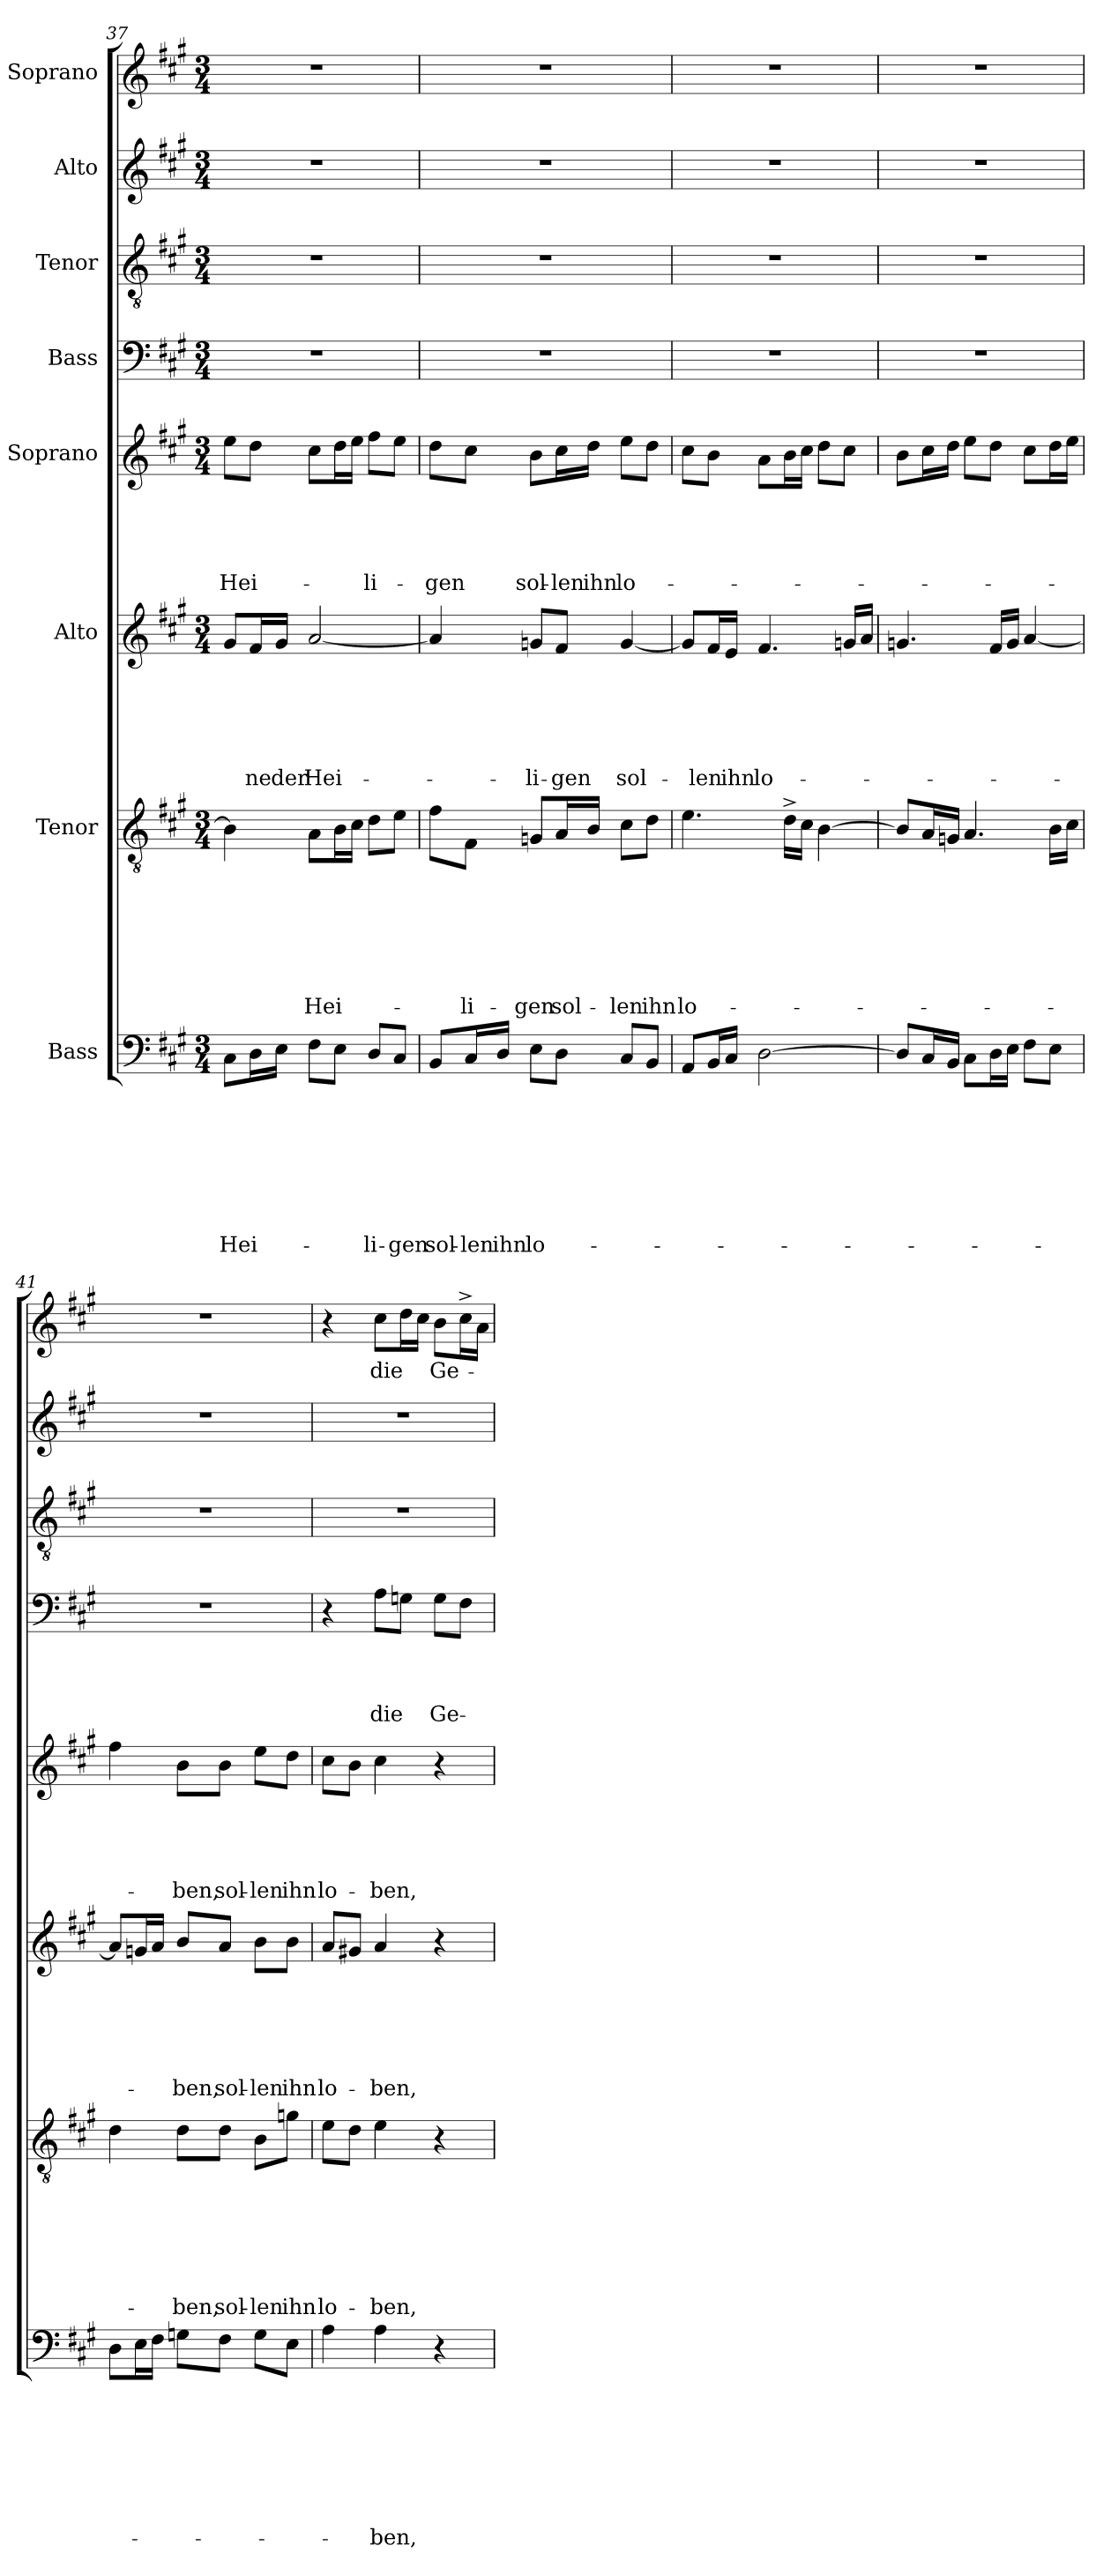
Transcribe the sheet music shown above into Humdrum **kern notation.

**kern	**text	**text	**text	**text	**text	**text	**text	**text	**kern	**text	**text	**text	**text	**text	**text	**text	**kern	**text	**text	**text	**text	**text	**text	**kern	**text	**text	**text	**text	**text	**kern	**text	**text	**text	**text	**kern	**kern	**kern	**text
*part8	*part8	*part8	*part8	*part8	*part8	*part8	*part8	*part8	*part7	*part7	*part7	*part7	*part7	*part7	*part7	*part7	*part6	*part6	*part6	*part6	*part6	*part6	*part6	*part5	*part5	*part5	*part5	*part5	*part5	*part4	*part4	*part4	*part4	*part4	*part3	*part2	*part1	*part1
*staff8	*staff8	*staff8	*staff8	*staff8	*staff8	*staff8	*staff8	*staff8	*staff7	*staff7	*staff7	*staff7	*staff7	*staff7	*staff7	*staff7	*staff6	*staff6	*staff6	*staff6	*staff6	*staff6	*staff6	*staff5	*staff5	*staff5	*staff5	*staff5	*staff5	*staff4	*staff4	*staff4	*staff4	*staff4	*staff3	*staff2	*staff1	*staff1
*I"Bass	*	*	*	*	*	*	*	*	*I"Tenor	*	*	*	*	*	*	*	*I"Alto	*	*	*	*	*	*	*I"Soprano	*	*	*	*	*	*I"Bass	*	*	*	*	*I"Tenor	*I"Alto	*I"Soprano	*
*clefF4	*	*	*	*	*	*	*	*	*clefGv2	*	*	*	*	*	*	*	*clefG2	*	*	*	*	*	*	*clefG2	*	*	*	*	*	*clefF4	*	*	*	*	*clefGv2	*clefG2	*clefG2	*
*k[f#c#g#]	*	*	*	*	*	*	*	*	*k[f#c#g#]	*	*	*	*	*	*	*	*k[f#c#g#]	*	*	*	*	*	*	*k[f#c#g#]	*	*	*	*	*	*k[f#c#g#]	*	*	*	*	*k[f#c#g#]	*k[f#c#g#]	*k[f#c#g#]	*
*A:	*	*	*	*	*	*	*	*	*A:	*	*	*	*	*	*	*	*A:	*	*	*	*	*	*	*A:	*	*	*	*	*	*A:	*	*	*	*	*A:	*A:	*A:	*
*M3/4	*	*	*	*	*	*	*	*	*M3/4	*	*	*	*	*	*	*	*M3/4	*	*	*	*	*	*	*M3/4	*	*	*	*	*	*M3/4	*	*	*	*	*M3/4	*M3/4	*M3/4	*
=37	=37	=37	=37	=37	=37	=37	=37	=37	=37	=37	=37	=37	=37	=37	=37	=37	=37	=37	=37	=37	=37	=37	=37	=37	=37	=37	=37	=37	=37	=37	=37	=37	=37	=37	=37	=37	=37	=37
!	!	!	!	!	!	!	!	!LO:LY:b	!	!	!	!	!	!	!	!	!	!	!	!	!	!	!	!	!	!	!	!	!LO:LY:b	!LO:N:vis=1	!	!	!	!	!LO:N:vis=1	!LO:N:vis=1	!LO:N:vis=1	!
8C#\L	.	.	.	.	.	.	.	Hei-	4B\]	.	.	.	.	.	.	.	8g#/L	.	.	.	.	.	.	8ee\L	.	.	.	.	Hei-	2.r	.	.	.	.	2.r	2.r	2.r	.
!	!	!	!	!	!	!	!	!	!	!	!	!	!	!	!	!	!	!	!	!	!	!	!LO:LY:b	!	!	!	!	!	!	!	!	!	!	!	!	!	!	!
16D\L	.	.	.	.	.	.	.	.	.	.	.	.	.	.	.	.	16f#/L	.	.	.	.	.	-ne	8dd\J	.	.	.	.	.	.	.	.	.	.	.	.	.	.
!	!	!	!	!	!	!	!	!	!	!	!	!	!	!	!	!	!	!	!	!	!	!	!LO:LY:b	!	!	!	!	!	!	!	!	!	!	!	!	!	!	!
16E\JJ	.	.	.	.	.	.	.	.	.	.	.	.	.	.	.	.	16g#/JJ	.	.	.	.	.	der	.	.	.	.	.	.	.	.	.	.	.	.	.	.	.
!	!	!	!	!	!	!	!	!	!	!	!	!	!	!	!	!LO:LY:b	!	!	!	!	!	!	!LO:LY:b	!	!	!	!	!	!	!	!	!	!	!	!	!	!	!
8F#\L	.	.	.	.	.	.	.	.	8A\L	.	.	.	.	.	.	Hei-	[<2a/	.	.	.	.	.	Hei-	8cc#\L	.	.	.	.	.	.	.	.	.	.	.	.	.	.
8E\J	.	.	.	.	.	.	.	.	16B\L	.	.	.	.	.	.	.	.	.	.	.	.	.	.	16dd\L	.	.	.	.	.	.	.	.	.	.	.	.	.	.
.	.	.	.	.	.	.	.	.	16c#\JJ	.	.	.	.	.	.	.	.	.	.	.	.	.	.	16ee\JJ	.	.	.	.	.	.	.	.	.	.	.	.	.	.
!	!	!	!	!	!	!	!	!LO:LY:b	!	!	!	!	!	!	!	!	!	!	!	!	!	!	!	!	!	!	!	!	!LO:LY:b	!	!	!	!	!	!	!	!	!
8D/L	.	.	.	.	.	.	.	-li-	8d\L	.	.	.	.	.	.	.	.	.	.	.	.	.	.	8ff#\L	.	.	.	.	-li-	.	.	.	.	.	.	.	.	.
!	!	!	!	!	!	!	!	!LO:LY:b	!	!	!	!	!	!	!	!	!	!	!	!	!	!	!	!	!	!	!	!	!	!	!	!	!	!	!	!	!	!
8C#/J	.	.	.	.	.	.	.	-gen	8e\J	.	.	.	.	.	.	.	.	.	.	.	.	.	.	8ee\J	.	.	.	.	.	.	.	.	.	.	.	.	.	.
=38	=38	=38	=38	=38	=38	=38	=38	=38	=38	=38	=38	=38	=38	=38	=38	=38	=38	=38	=38	=38	=38	=38	=38	=38	=38	=38	=38	=38	=38	=38	=38	=38	=38	=38	=38	=38	=38	=38
!	!	!	!	!	!	!	!	!LO:LY:b	!	!	!	!	!	!	!	!	!	!	!	!	!	!	!	!	!	!	!	!	!LO:LY:b	!LO:N:vis=1	!	!	!	!	!LO:N:vis=1	!LO:N:vis=1	!LO:N:vis=1	!
8BB/L	.	.	.	.	.	.	.	sol-	8f#\L	.	.	.	.	.	.	.	4a/]	.	.	.	.	.	.	8dd\L	.	.	.	.	-gen	2.r	.	.	.	.	2.r	2.r	2.r	.
!	!	!	!	!	!	!	!	!LO:LY:b:rj	!	!	!	!	!	!	!	!LO:LY:b	!	!	!	!	!	!	!	!	!	!	!	!	!	!	!	!	!	!	!	!	!	!
16C#/L	.	.	.	.	.	.	.	-len	8F#\J	.	.	.	.	.	.	-li-	.	.	.	.	.	.	.	8cc#\J	.	.	.	.	.	.	.	.	.	.	.	.	.	.
!	!	!	!	!	!	!	!	!LO:LY:b	!	!	!	!	!	!	!	!	!	!	!	!	!	!	!	!	!	!	!	!	!	!	!	!	!	!	!	!	!	!
16D/JJ	.	.	.	.	.	.	.	ihn	.	.	.	.	.	.	.	.	.	.	.	.	.	.	.	.	.	.	.	.	.	.	.	.	.	.	.	.	.	.
!	!	!	!	!	!	!	!	!LO:LY:b	!	!	!	!	!	!	!	!LO:LY:b	!	!	!	!	!	!	!LO:LY:b	!	!	!	!	!	!LO:LY:b	!	!	!	!	!	!	!	!	!
8E\L	.	.	.	.	.	.	.	lo-	8Gn/L	.	.	.	.	.	.	-gen	8gn/L	.	.	.	.	.	-li-	8b\L	.	.	.	.	sol-	.	.	.	.	.	.	.	.	.
!	!	!	!	!	!	!	!	!	!	!	!	!	!	!	!	!LO:LY:b	!	!	!	!	!	!	!LO:LY:b	!	!	!	!	!	!LO:LY:b:rj	!	!	!	!	!	!	!	!	!
8D\J	.	.	.	.	.	.	.	.	16A/L	.	.	.	.	.	.	sol-	8f#/J	.	.	.	.	.	-gen	16cc#\L	.	.	.	.	-len	.	.	.	.	.	.	.	.	.
!	!	!	!	!	!	!	!	!	!	!	!	!	!	!	!	!	!	!	!	!	!	!	!	!	!	!	!	!	!LO:LY:b	!	!	!	!	!	!	!	!	!
.	.	.	.	.	.	.	.	.	16B/JJ	.	.	.	.	.	.	.	.	.	.	.	.	.	.	16dd\JJ	.	.	.	.	ihn	.	.	.	.	.	.	.	.	.
!	!	!	!	!	!	!	!	!	!	!	!	!	!	!	!	!LO:LY:b	!	!	!	!	!	!	!LO:LY:b	!	!	!	!	!	!LO:LY:b	!	!	!	!	!	!	!	!	!
8C#/L	.	.	.	.	.	.	.	.	8c#\L	.	.	.	.	.	.	-len	[<4g/	.	.	.	.	.	sol-	8ee\L	.	.	.	.	lo-	.	.	.	.	.	.	.	.	.
!	!	!	!	!	!	!	!	!	!	!	!	!	!	!	!	!LO:LY:b	!	!	!	!	!	!	!	!	!	!	!	!	!	!	!	!	!	!	!	!	!	!
8BB/J	.	.	.	.	.	.	.	.	8d\J	.	.	.	.	.	.	ihn	.	.	.	.	.	.	.	8dd\J	.	.	.	.	.	.	.	.	.	.	.	.	.	.
!!LO:PB:g=z
=39	=39	=39	=39	=39	=39	=39	=39	=39	=39	=39	=39	=39	=39	=39	=39	=39	=39	=39	=39	=39	=39	=39	=39	=39	=39	=39	=39	=39	=39	=39	=39	=39	=39	=39	=39	=39	=39	=39
!	!	!	!	!	!	!	!	!	!	!	!	!	!	!	!	!LO:LY:b	!	!	!	!	!	!	!	!	!	!	!	!	!	!LO:N:vis=1	!	!	!	!	!LO:N:vis=1	!LO:N:vis=1	!LO:N:vis=1	!
8AA/L	.	.	.	.	.	.	.	.	4.e\	.	.	.	.	.	.	lo-	8g/L]	.	.	.	.	.	.	8cc#\L	.	.	.	.	.	2.r	.	.	.	.	2.r	2.r	2.r	.
!	!	!	!	!	!	!	!	!	!	!	!	!	!	!	!	!	!	!	!	!	!	!	!LO:LY:b	!	!	!	!	!	!	!	!	!	!	!	!	!	!	!
16BB/L	.	.	.	.	.	.	.	.	.	.	.	.	.	.	.	.	16f#/L	.	.	.	.	.	-len	8b\J	.	.	.	.	.	.	.	.	.	.	.	.	.	.
!	!	!	!	!	!	!	!	!	!	!	!	!	!	!	!	!	!	!	!	!	!	!	!LO:LY:b	!	!	!	!	!	!	!	!	!	!	!	!	!	!	!
16C#/JJ	.	.	.	.	.	.	.	.	.	.	.	.	.	.	.	.	16e/JJ	.	.	.	.	.	ihn	.	.	.	.	.	.	.	.	.	.	.	.	.	.	.
!	!	!	!	!	!	!	!	!	!	!	!	!	!	!	!	!	!	!	!	!	!	!	!LO:LY:b	!	!	!	!	!	!	!	!	!	!	!	!	!	!	!
[>2D\	.	.	.	.	.	.	.	.	.	.	.	.	.	.	.	.	4.f#/	.	.	.	.	.	lo-	8a\L	.	.	.	.	.	.	.	.	.	.	.	.	.	.
.	.	.	.	.	.	.	.	.	16d^>\LL	.	.	.	.	.	.	.	.	.	.	.	.	.	.	16b\L	.	.	.	.	.	.	.	.	.	.	.	.	.	.
.	.	.	.	.	.	.	.	.	16c#\JJ	.	.	.	.	.	.	.	.	.	.	.	.	.	.	16cc#\JJ	.	.	.	.	.	.	.	.	.	.	.	.	.	.
.	.	.	.	.	.	.	.	.	[>4B\	.	.	.	.	.	.	.	.	.	.	.	.	.	.	8dd\L	.	.	.	.	.	.	.	.	.	.	.	.	.	.
.	.	.	.	.	.	.	.	.	.	.	.	.	.	.	.	.	16gn/LL	.	.	.	.	.	.	8cc#\J	.	.	.	.	.	.	.	.	.	.	.	.	.	.
.	.	.	.	.	.	.	.	.	.	.	.	.	.	.	.	.	16a/JJ	.	.	.	.	.	.	.	.	.	.	.	.	.	.	.	.	.	.	.	.	.
=40	=40	=40	=40	=40	=40	=40	=40	=40	=40	=40	=40	=40	=40	=40	=40	=40	=40	=40	=40	=40	=40	=40	=40	=40	=40	=40	=40	=40	=40	=40	=40	=40	=40	=40	=40	=40	=40	=40
!	!	!	!	!	!	!	!	!	!	!	!	!	!	!	!	!	!	!	!	!	!	!	!	!	!	!	!	!	!	!LO:N:vis=1	!	!	!	!	!LO:N:vis=1	!LO:N:vis=1	!LO:N:vis=1	!
8D/L]	.	.	.	.	.	.	.	.	8B/L]	.	.	.	.	.	.	.	4.gn/	.	.	.	.	.	.	8b\L	.	.	.	.	.	2.r	.	.	.	.	2.r	2.r	2.r	.
16C#/L	.	.	.	.	.	.	.	.	16A/L	.	.	.	.	.	.	.	.	.	.	.	.	.	.	16cc#\L	.	.	.	.	.	.	.	.	.	.	.	.	.	.
16BB/JJ	.	.	.	.	.	.	.	.	16Gn/JJ	.	.	.	.	.	.	.	.	.	.	.	.	.	.	16dd\JJ	.	.	.	.	.	.	.	.	.	.	.	.	.	.
8C#\L	.	.	.	.	.	.	.	.	4.A/	.	.	.	.	.	.	.	.	.	.	.	.	.	.	8ee\L	.	.	.	.	.	.	.	.	.	.	.	.	.	.
16D\L	.	.	.	.	.	.	.	.	.	.	.	.	.	.	.	.	16f#/LL	.	.	.	.	.	.	8dd\J	.	.	.	.	.	.	.	.	.	.	.	.	.	.
16E\JJ	.	.	.	.	.	.	.	.	.	.	.	.	.	.	.	.	16g/JJ	.	.	.	.	.	.	.	.	.	.	.	.	.	.	.	.	.	.	.	.	.
8F#\L	.	.	.	.	.	.	.	.	.	.	.	.	.	.	.	.	[<4a/	.	.	.	.	.	.	8cc#\L	.	.	.	.	.	.	.	.	.	.	.	.	.	.
8E\J	.	.	.	.	.	.	.	.	16B\LL	.	.	.	.	.	.	.	.	.	.	.	.	.	.	16dd\L	.	.	.	.	.	.	.	.	.	.	.	.	.	.
.	.	.	.	.	.	.	.	.	16c#\JJ	.	.	.	.	.	.	.	.	.	.	.	.	.	.	16ee\JJ	.	.	.	.	.	.	.	.	.	.	.	.	.	.
=41	=41	=41	=41	=41	=41	=41	=41	=41	=41	=41	=41	=41	=41	=41	=41	=41	=41	=41	=41	=41	=41	=41	=41	=41	=41	=41	=41	=41	=41	=41	=41	=41	=41	=41	=41	=41	=41	=41
!	!	!	!	!	!	!	!	!	!	!	!	!	!	!	!	!	!	!	!	!	!	!	!	!	!	!	!	!	!	!LO:N:vis=1	!	!	!	!	!LO:N:vis=1	!LO:N:vis=1	!LO:N:vis=1	!
8D\L	.	.	.	.	.	.	.	.	4d\	.	.	.	.	.	.	.	8a/L]	.	.	.	.	.	.	4ff#\	.	.	.	.	.	2.r	.	.	.	.	2.r	2.r	2.r	.
16E\L	.	.	.	.	.	.	.	.	.	.	.	.	.	.	.	.	16gn/L	.	.	.	.	.	.	.	.	.	.	.	.	.	.	.	.	.	.	.	.	.
16F#\JJ	.	.	.	.	.	.	.	.	.	.	.	.	.	.	.	.	16a/JJ	.	.	.	.	.	.	.	.	.	.	.	.	.	.	.	.	.	.	.	.	.
!	!	!	!	!	!	!	!	!	!	!	!	!	!	!	!	!LO:LY:b	!	!	!	!	!	!	!LO:LY:b	!	!	!	!	!	!LO:LY:b	!	!	!	!	!	!	!	!	!
8Gn\L	.	.	.	.	.	.	.	.	8d\L	.	.	.	.	.	.	-ben,	8b/L	.	.	.	.	.	-ben,	8b\L	.	.	.	.	-ben,	.	.	.	.	.	.	.	.	.
!	!	!	!	!	!	!	!	!	!	!	!	!	!	!	!	!LO:LY:b	!	!	!	!	!	!	!LO:LY:b	!	!	!	!	!	!LO:LY:b	!	!	!	!	!	!	!	!	!
8F#\J	.	.	.	.	.	.	.	.	8d\J	.	.	.	.	.	.	sol-	8a/J	.	.	.	.	.	sol-	8b\J	.	.	.	.	sol-	.	.	.	.	.	.	.	.	.
!	!	!	!	!	!	!	!	!	!	!	!	!	!	!	!	!LO:LY:b:rj	!	!	!	!	!	!	!LO:LY:b:rj	!	!	!	!	!	!LO:LY:b:rj	!	!	!	!	!	!	!	!	!
8G\L	.	.	.	.	.	.	.	.	8B\L	.	.	.	.	.	.	-len	8b\L	.	.	.	.	.	-len	8ee\L	.	.	.	.	-len	.	.	.	.	.	.	.	.	.
!	!	!	!	!	!	!	!	!	!	!	!	!	!	!	!	!LO:LY:b	!	!	!	!	!	!	!LO:LY:b	!	!	!	!	!	!LO:LY:b	!	!	!	!	!	!	!	!	!
8E\J	.	.	.	.	.	.	.	.	8gn\J	.	.	.	.	.	.	ihn	8b\J	.	.	.	.	.	ihn	8dd\J	.	.	.	.	ihn	.	.	.	.	.	.	.	.	.
=42	=42	=42	=42	=42	=42	=42	=42	=42	=42	=42	=42	=42	=42	=42	=42	=42	=42	=42	=42	=42	=42	=42	=42	=42	=42	=42	=42	=42	=42	=42	=42	=42	=42	=42	=42	=42	=42	=42
!	!	!	!	!	!	!	!	!	!	!	!	!	!	!	!	!LO:LY:b	!	!	!	!	!	!	!LO:LY:b	!	!	!	!	!	!LO:LY:b	!	!	!	!	!	!LO:N:vis=1	!LO:N:vis=1	!	!
4A\	.	.	.	.	.	.	.	.	8e\L	.	.	.	.	.	.	lo-	8a/L	.	.	.	.	.	lo-	8cc#\L	.	.	.	.	lo-	4r	.	.	.	.	2.r	2.r	4r	.
.	.	.	.	.	.	.	.	.	8d\J	.	.	.	.	.	.	.	8g#X/J	.	.	.	.	.	.	8b\J	.	.	.	.	.	.	.	.	.	.	.	.	.	.
!	!	!	!	!	!	!	!	!LO:LY:b	!	!	!	!	!	!	!	!LO:LY:b	!	!	!	!	!	!	!LO:LY:b	!	!	!	!	!	!LO:LY:b	!	!	!	!	!LO:LY:b	!	!	!	!LO:LY:b
4A\	.	.	.	.	.	.	.	-ben,	4e\	.	.	.	.	.	.	-ben,	4a/	.	.	.	.	.	-ben,	4cc#\	.	.	.	.	-ben,	8A\L	.	.	.	die	.	.	8cc#\L	die
.	.	.	.	.	.	.	.	.	.	.	.	.	.	.	.	.	.	.	.	.	.	.	.	.	.	.	.	.	.	8Gn\J	.	.	.	.	.	.	16dd\L	.
.	.	.	.	.	.	.	.	.	.	.	.	.	.	.	.	.	.	.	.	.	.	.	.	.	.	.	.	.	.	.	.	.	.	.	.	.	16cc#\JJ	.
!	!	!	!	!	!	!	!	!	!	!	!	!	!	!	!	!	!	!	!	!	!	!	!	!	!	!	!	!	!	!	!	!	!	!LO:LY:b	!	!	!	!LO:LY:b
4r	.	.	.	.	.	.	.	.	4r	.	.	.	.	.	.	.	4r	.	.	.	.	.	.	4r	.	.	.	.	.	8G\L	.	.	.	Ge-	.	.	8b\L	Ge-
.	.	.	.	.	.	.	.	.	.	.	.	.	.	.	.	.	.	.	.	.	.	.	.	.	.	.	.	.	.	8F#\J	.	.	.	.	.	.	16cc#^>\L	.
.	.	.	.	.	.	.	.	.	.	.	.	.	.	.	.	.	.	.	.	.	.	.	.	.	.	.	.	.	.	.	.	.	.	.	.	.	16a\JJ	.
=	=	=	=	=	=	=	=	=	=	=	=	=	=	=	=	=	=	=	=	=	=	=	=	=	=	=	=	=	=	=	=	=	=	=	=	=	=	=
*-	*-	*-	*-	*-	*-	*-	*-	*-	*-	*-	*-	*-	*-	*-	*-	*-	*-	*-	*-	*-	*-	*-	*-	*-	*-	*-	*-	*-	*-	*-	*-	*-	*-	*-	*-	*-	*-	*-
